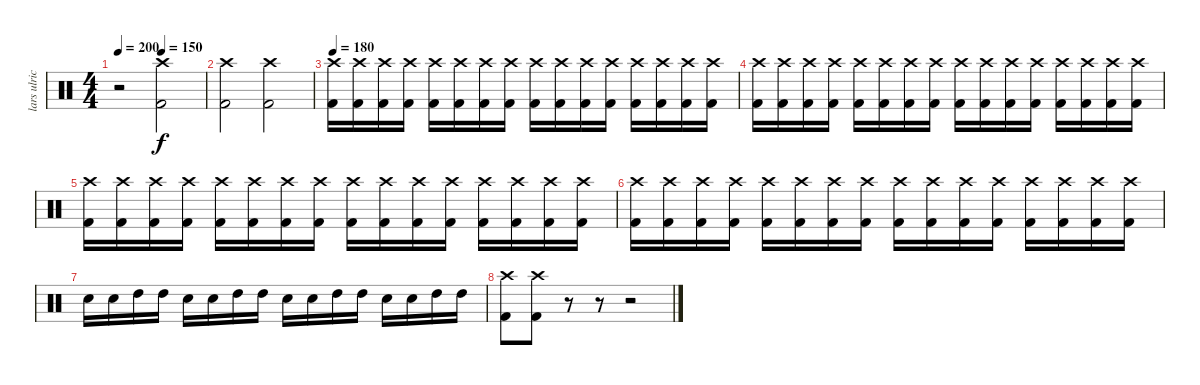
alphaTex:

\track ("lars ulrich" "lars ulric") {instrument percussion}
\staff {score}
\articulation defaults
\ts (4 4)
\tempo 200
\tempo (150 0.5)
\clef neutral
\ks c
r.2{dy f} ("Crash high (hit)" "Kick (hit) 2").2 |
("Crash high (hit)" "Kick (hit) 2").2 ("Crash high (hit)" "Kick (hit) 2").2 |
\tempo 180
("Crash high (hit)" "Kick (hit) 2").16 ("Crash high (hit)" "Kick (hit) 2").16 ("Crash high (hit)" "Kick (hit) 2").16 ("Crash high (hit)" "Kick (hit) 2").16 ("Crash high (hit)" "Kick (hit) 2").16 ("Crash high (hit)" "Kick (hit) 2").16 ("Crash high (hit)" "Kick (hit) 2").16 ("Crash high (hit)" "Kick (hit) 2").16 ("Crash high (hit)" "Kick (hit) 2").16 ("Crash high (hit)" "Kick (hit) 2").16 ("Crash high (hit)" "Kick (hit) 2").16 ("Crash high (hit)" "Kick (hit) 2").16 ("Crash high (hit)" "Kick (hit) 2").16 ("Crash high (hit)" "Kick (hit) 2").16 ("Crash high (hit)" "Kick (hit) 2").16 ("Crash high (hit)" "Kick (hit) 2").16 |
("Crash high (hit)" "Kick (hit) 2").16 ("Crash high (hit)" "Kick (hit) 2").16 ("Crash high (hit)" "Kick (hit) 2").16 ("Crash high (hit)" "Kick (hit) 2").16 ("Crash high (hit)" "Kick (hit) 2").16 ("Crash high (hit)" "Kick (hit) 2").16 ("Crash high (hit)" "Kick (hit) 2").16 ("Crash high (hit)" "Kick (hit) 2").16 ("Crash high (hit)" "Kick (hit) 2").16 ("Crash high (hit)" "Kick (hit) 2").16 ("Crash high (hit)" "Kick (hit) 2").16 ("Crash high (hit)" "Kick (hit) 2").16 ("Crash high (hit)" "Kick (hit) 2").16 ("Crash high (hit)" "Kick (hit) 2").16 ("Crash high (hit)" "Kick (hit) 2").16 ("Crash high (hit)" "Kick (hit) 2").16 |
("Crash high (hit)" "Kick (hit) 2").16 ("Crash high (hit)" "Kick (hit) 2").16 ("Crash high (hit)" "Kick (hit) 2").16 ("Crash high (hit)" "Kick (hit) 2").16 ("Crash high (hit)" "Kick (hit) 2").16 ("Crash high (hit)" "Kick (hit) 2").16 ("Crash high (hit)" "Kick (hit) 2").16 ("Crash high (hit)" "Kick (hit) 2").16 ("Crash high (hit)" "Kick (hit) 2").16 ("Crash high (hit)" "Kick (hit) 2").16 ("Crash high (hit)" "Kick (hit) 2").16 ("Crash high (hit)" "Kick (hit) 2").16 ("Crash high (hit)" "Kick (hit) 2").16 ("Crash high (hit)" "Kick (hit) 2").16 ("Crash high (hit)" "Kick (hit) 2").16 ("Crash high (hit)" "Kick (hit) 2").16 |
("Crash high (hit)" "Kick (hit) 2").16 ("Crash high (hit)" "Kick (hit) 2").16 ("Crash high (hit)" "Kick (hit) 2").16 ("Crash high (hit)" "Kick (hit) 2").16 ("Crash high (hit)" "Kick (hit) 2").16 ("Crash high (hit)" "Kick (hit) 2").16 ("Crash high (hit)" "Kick (hit) 2").16 ("Crash high (hit)" "Kick (hit) 2").16 ("Crash high (hit)" "Kick (hit) 2").16 ("Crash high (hit)" "Kick (hit) 2").16 ("Crash high (hit)" "Kick (hit) 2").16 ("Crash high (hit)" "Kick (hit) 2").16 ("Crash high (hit)" "Kick (hit) 2").16 ("Crash high (hit)" "Kick (hit) 2").16 ("Crash high (hit)" "Kick (hit) 2").16 ("Crash high (hit)" "Kick (hit) 2").16 |
"Electric Snare (hit)".16 "Electric Snare (hit)".16 "High Tom (hit)".16 "High Tom (hit)".16 "Electric Snare (hit)".16 "Electric Snare (hit)".16 "High Tom (hit)".16 "High Tom (hit)".16 "Electric Snare (hit)".16 "Electric Snare (hit)".16 "High Tom (hit)".16 "High Tom (hit)".16 "Electric Snare (hit)".16 "Electric Snare (hit)".16 "High Tom (hit)".16 "High Tom (hit)".16 |
("Crash high (hit)" "Kick (hit) 2").8 ("Crash high (hit)" "Kick (hit) 2").8 r.8 r.8 r.2
